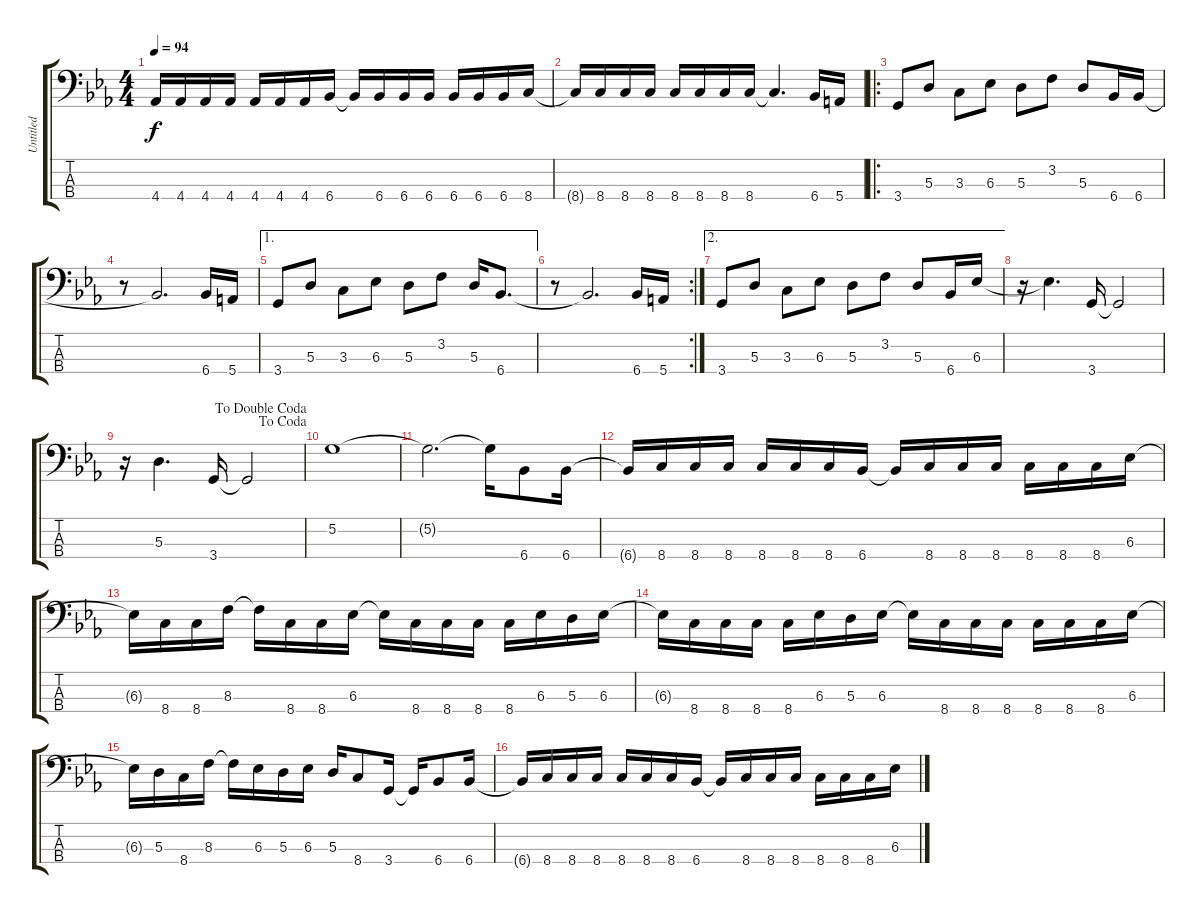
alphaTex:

\track ("Untitled" "Untitled") {instrument electricbassfinger}
\staff {score tabs}
\tuning (G2 D2 A1 E1) {hide}
\ts (4 4)
\tempo 94
\clef f4
\ks eb
4.4{t}.16{dy f} 4.4.16 4.4.16 4.4.16 4.4.16 4.4.16 4.4.16 6.4.16 6.4{t}.16 6.4.16 6.4.16 6.4.16 6.4.16 6.4.16 6.4.16 8.4.16 |
8.4{t}.16 8.4.16 8.4.16 8.4.16 8.4.16 8.4.16 8.4.16 8.4.16 8.4{t}.4{d} 6.4.16 5.4.16 |
\ro
3.4.8 5.3.8 3.3.8 6.3.8 5.3.8 3.2.8 5.3.8 6.4.16 6.4.16 |
r.8 6.4{t}.2{d} 6.4.16 5.4.16 |
\ae 1
3.4.8 5.3.8 3.3.8 6.3.8 5.3.8 3.2.8 5.3.16 6.4.8{d} |
\rc 2
r.8 6.4{t}.2{d} 6.4.16 5.4.16 |
\ae 2
3.4.8 5.3.8 3.3.8 6.3.8 5.3.8 3.2.8 5.3.8 6.4.16 6.3.16 |
r.16 6.3{t}.4{d} 3.4.16 3.4{t}.2 |
\jump dacoda
\jump dadoublecoda
r.16 5.3.4{d} 3.4.16 3.4{t}.2 |
5.2.1 |
5.2{t}.2{d} 5.2{t}.16 6.4.8 6.4.16 |
6.4{t}.16 8.4.16 8.4.16 8.4.16 8.4.16 8.4.16 8.4.16 6.4.16 6.4{t}.16 8.4.16 8.4.16 8.4.16 8.4.16 8.4.16 8.4.16 6.3.16 |
6.3{t}.16 8.4.16 8.4.16 8.3.16 8.3{t}.16 8.4.16 8.4.16 6.3.16 6.3{t}.16 8.4.16 8.4.16 8.4.16 8.4.16 6.3.16 5.3.16 6.3.16 |
6.3{t}.16 8.4.16 8.4.16 8.4.16 8.4.16 6.3.16 5.3.16 6.3.16 6.3{t}.16 8.4.16 8.4.16 8.4.16 8.4.16 8.4.16 8.4.16 6.3.16 |
6.3{t}.16 5.3.16 8.4.16 8.3.16 8.3{t}.16 6.3.16 5.3.16 6.3.16 5.3.16 8.4.8 3.4.16 3.4{t}.16 6.4.8 6.4.16 |
6.4{t}.16 8.4.16 8.4.16 8.4.16 8.4.16 8.4.16 8.4.16 6.4.16 6.4{t}.16 8.4.16 8.4.16 8.4.16 8.4.16 8.4.16 8.4.16 6.3.16
